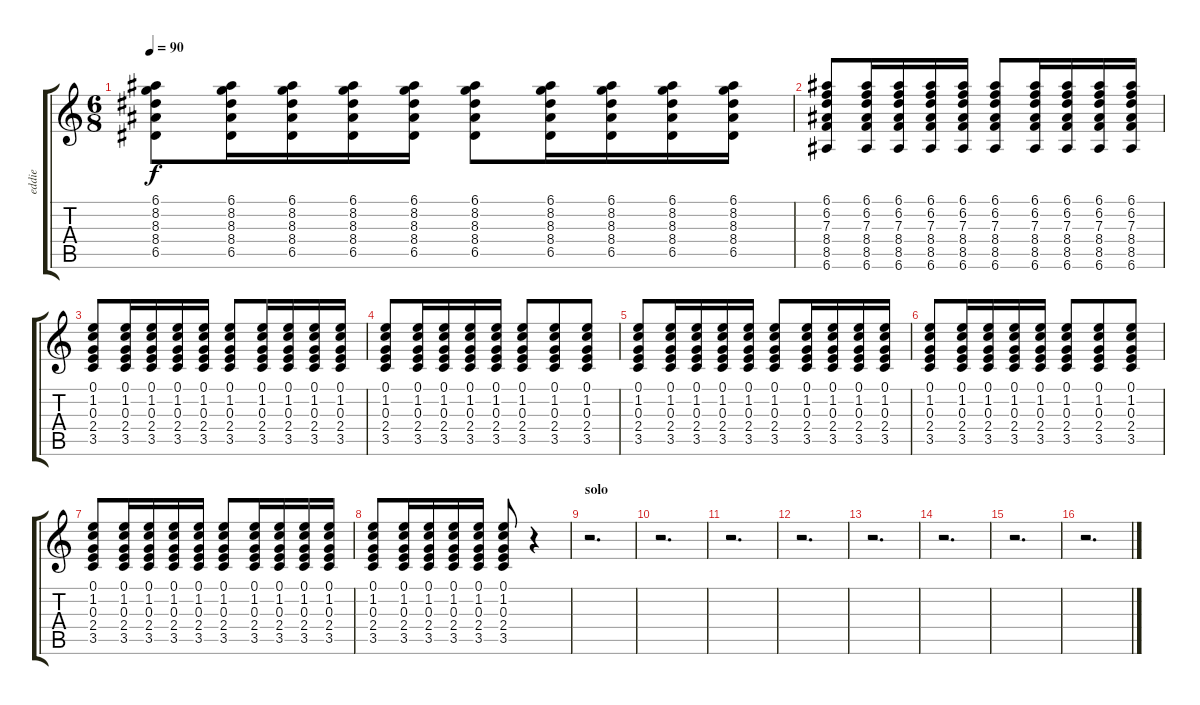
\track ("eddie" "eddie") {instrument acousticguitarsteel}
\staff {score tabs}
\tuning (E4 B3 G3 D3 A2 E2) {hide}
\ts (6 8)
\tempo 90
\clef g2
\ks c
(6.1 8.2 8.3 8.4 6.5).8{dy f} (6.1 8.2 8.3 8.4 6.5).16 (6.1 8.2 8.3 8.4 6.5).16 (6.1 8.2 8.3 8.4 6.5).16 (6.1 8.2 8.3 8.4 6.5).16 (6.1 8.2 8.3 8.4 6.5).8 (6.1 8.2 8.3 8.4 6.5).16 (6.1 8.2 8.3 8.4 6.5).16 (6.1 8.2 8.3 8.4 6.5).16 (6.1 8.2 8.3 8.4 6.5).16 |
(6.1 6.2 7.3 8.4 8.5 6.6).8 (6.1 6.2 7.3 8.4 8.5 6.6).16 (6.1 6.2 7.3 8.4 8.5 6.6).16 (6.1 6.2 7.3 8.4 8.5 6.6).16 (6.1 6.2 7.3 8.4 8.5 6.6).16 (6.1 6.2 7.3 8.4 8.5 6.6).8 (6.1 6.2 7.3 8.4 8.5 6.6).16 (6.1 6.2 7.3 8.4 8.5 6.6).16 (6.1 6.2 7.3 8.4 8.5 6.6).16 (6.1 6.2 7.3 8.4 8.5 6.6).16 |
(0.1 1.2 0.3 2.4 3.5).8 (0.1 1.2 0.3 2.4 3.5).16 (0.1 1.2 0.3 2.4 3.5).16 (0.1 1.2 0.3 2.4 3.5).16 (0.1 1.2 0.3 2.4 3.5).16 (0.1 1.2 0.3 2.4 3.5).8 (0.1 1.2 0.3 2.4 3.5).16 (0.1 1.2 0.3 2.4 3.5).16 (0.1 1.2 0.3 2.4 3.5).16 (0.1 1.2 0.3 2.4 3.5).16 |
(0.1 1.2 0.3 2.4 3.5).8 (0.1 1.2 0.3 2.4 3.5).16 (0.1 1.2 0.3 2.4 3.5).16 (0.1 1.2 0.3 2.4 3.5).16 (0.1 1.2 0.3 2.4 3.5).16 (0.1 1.2 0.3 2.4 3.5).8 (0.1 1.2 0.3 2.4 3.5).8 (0.1 1.2 0.3 2.4 3.5).8 |
(0.1 1.2 0.3 2.4 3.5).8 (0.1 1.2 0.3 2.4 3.5).16 (0.1 1.2 0.3 2.4 3.5).16 (0.1 1.2 0.3 2.4 3.5).16 (0.1 1.2 0.3 2.4 3.5).16 (0.1 1.2 0.3 2.4 3.5).8 (0.1 1.2 0.3 2.4 3.5).16 (0.1 1.2 0.3 2.4 3.5).16 (0.1 1.2 0.3 2.4 3.5).16 (0.1 1.2 0.3 2.4 3.5).16 |
(0.1 1.2 0.3 2.4 3.5).8 (0.1 1.2 0.3 2.4 3.5).16 (0.1 1.2 0.3 2.4 3.5).16 (0.1 1.2 0.3 2.4 3.5).16 (0.1 1.2 0.3 2.4 3.5).16 (0.1 1.2 0.3 2.4 3.5).8 (0.1 1.2 0.3 2.4 3.5).8 (0.1 1.2 0.3 2.4 3.5).8 |
(0.1 1.2 0.3 2.4 3.5).8 (0.1 1.2 0.3 2.4 3.5).16 (0.1 1.2 0.3 2.4 3.5).16 (0.1 1.2 0.3 2.4 3.5).16 (0.1 1.2 0.3 2.4 3.5).16 (0.1 1.2 0.3 2.4 3.5).8 (0.1 1.2 0.3 2.4 3.5).16 (0.1 1.2 0.3 2.4 3.5).16 (0.1 1.2 0.3 2.4 3.5).16 (0.1 1.2 0.3 2.4 3.5).16 |
(0.1 1.2 0.3 2.4 3.5).8 (0.1 1.2 0.3 2.4 3.5).16 (0.1 1.2 0.3 2.4 3.5).16 (0.1 1.2 0.3 2.4 3.5).16 (0.1 1.2 0.3 2.4 3.5).16 (0.1 1.2 0.3 2.4 3.5).8 r.4 |
\section ("" "solo")
r.2{d} |
r.2{d} |
r.2{d} |
r.2{d} |
r.2{d} |
r.2{d} |
r.2{d} |
r.2{d}
